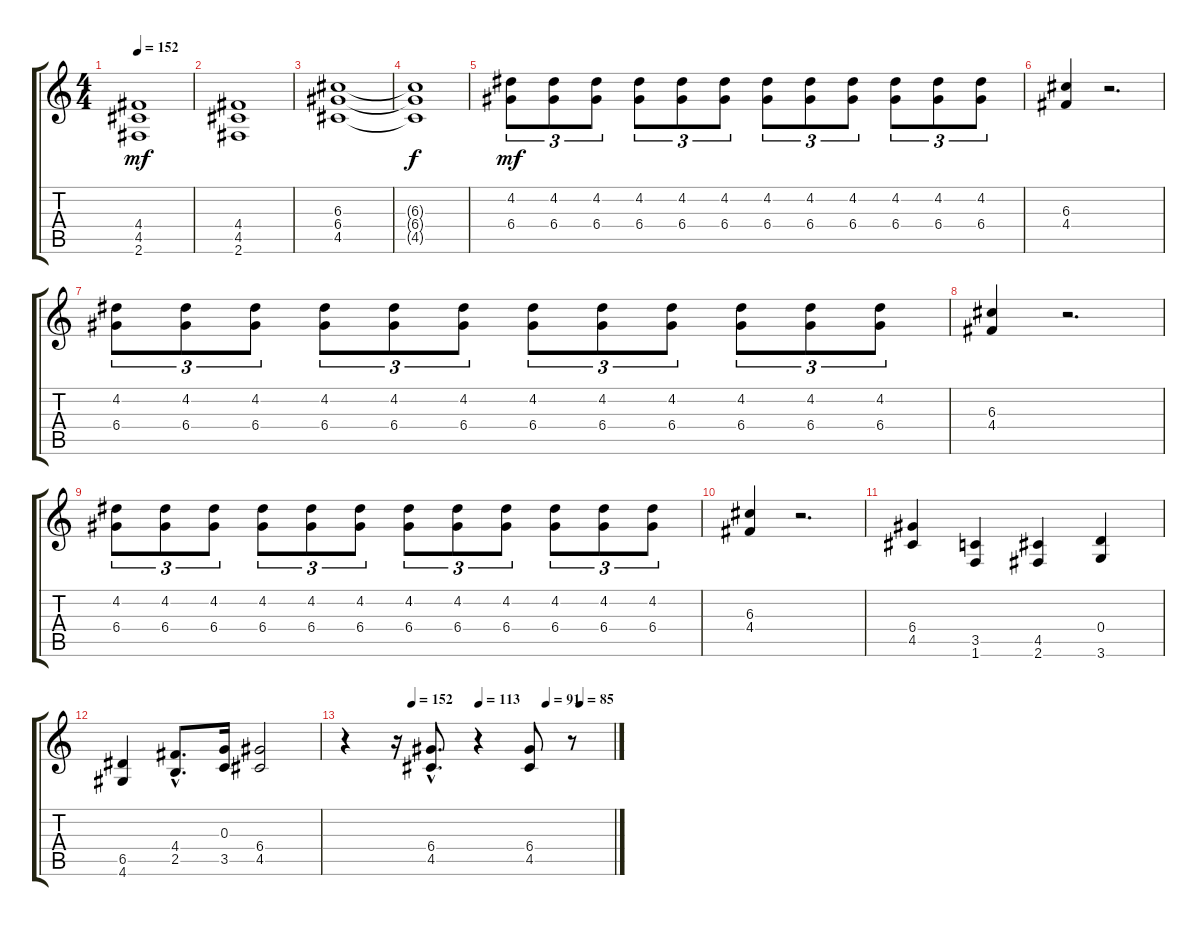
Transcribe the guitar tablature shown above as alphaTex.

\track "" {instrument distortionguitar}
\staff {score tabs}
\tuning (E4 B3 G3 D3 A2 E2) {hide}
\ts (4 4)
\tempo 152
\clef g2
\ks c
(4.4 4.5 2.6).1{dy mf} |
(4.4 4.5 2.6).1 |
(6.3 6.4 4.5).1 |
(6.3{t} 6.4{t} 4.5{t}).1{dy f} |
(4.2 6.4).8{tu (3 2) dy mf} (4.2 6.4).8{tu (3 2)} (4.2 6.4).8{tu (3 2)} (4.2 6.4).8{tu (3 2)} (4.2 6.4).8{tu (3 2)} (4.2 6.4).8{tu (3 2)} (4.2 6.4).8{tu (3 2)} (4.2 6.4).8{tu (3 2)} (4.2 6.4).8{tu (3 2)} (4.2 6.4).8{tu (3 2)} (4.2 6.4).8{tu (3 2)} (4.2 6.4).8{tu (3 2)} |
(6.3 4.4).4 r.2{d} |
(4.2 6.4).8{tu (3 2)} (4.2 6.4).8{tu (3 2)} (4.2 6.4).8{tu (3 2)} (4.2 6.4).8{tu (3 2)} (4.2 6.4).8{tu (3 2)} (4.2 6.4).8{tu (3 2)} (4.2 6.4).8{tu (3 2)} (4.2 6.4).8{tu (3 2)} (4.2 6.4).8{tu (3 2)} (4.2 6.4).8{tu (3 2)} (4.2 6.4).8{tu (3 2)} (4.2 6.4).8{tu (3 2)} |
(6.3 4.4).4 r.2{d} |
(4.2 6.4).8{tu (3 2)} (4.2 6.4).8{tu (3 2)} (4.2 6.4).8{tu (3 2)} (4.2 6.4).8{tu (3 2)} (4.2 6.4).8{tu (3 2)} (4.2 6.4).8{tu (3 2)} (4.2 6.4).8{tu (3 2)} (4.2 6.4).8{tu (3 2)} (4.2 6.4).8{tu (3 2)} (4.2 6.4).8{tu (3 2)} (4.2 6.4).8{tu (3 2)} (4.2 6.4).8{tu (3 2)} |
(6.3 4.4).4 r.2{d} |
(6.4 4.5).4 (3.5 1.6).4 (4.5 2.6).4 (0.4 3.6).4 |
(6.5 4.6).4 (4.4{hac} 2.5{hac}).8{d} (0.3 3.5).16 (6.4 4.5).2 |
\tempo (152 0.25)
\tempo (113 0.5)
\tempo (91 0.75)
\tempo (85 0.875)
r.4 r.16 (6.4{hac} 4.5{hac}).8{d} r.4 (6.4 4.5).8 r.8
